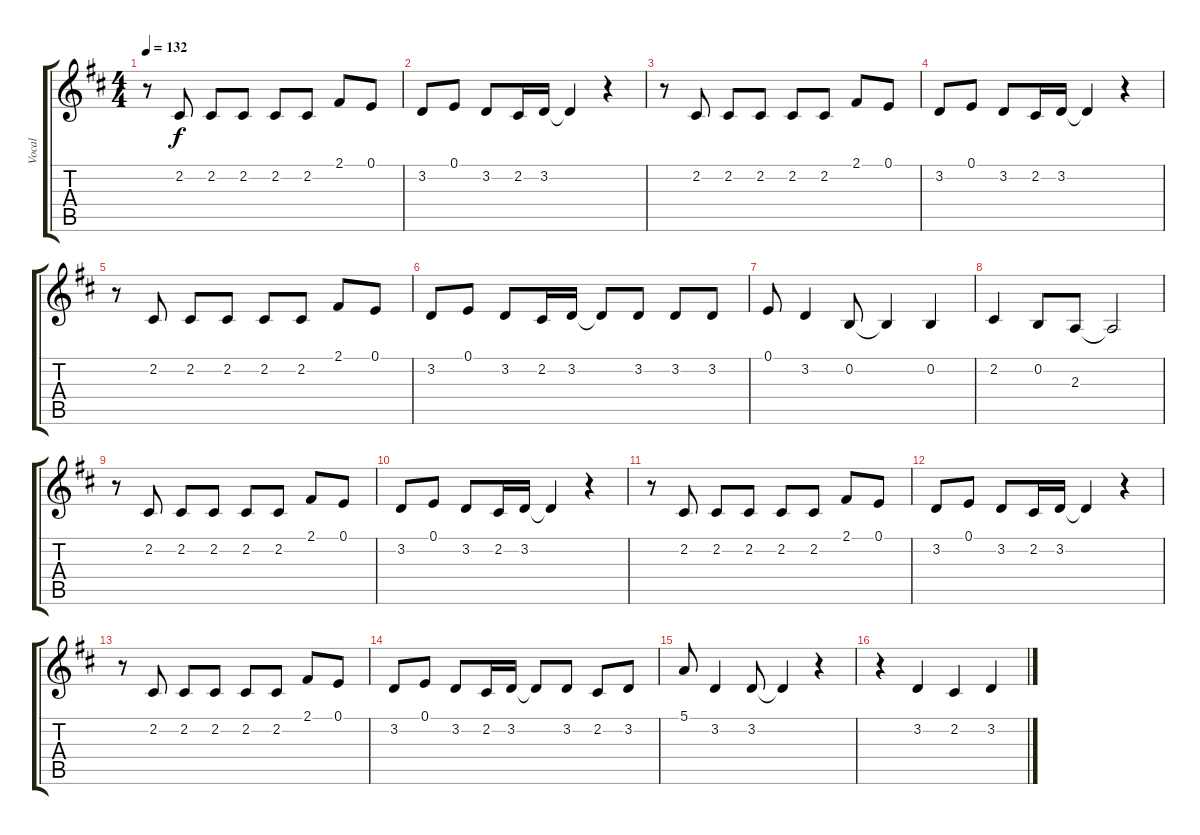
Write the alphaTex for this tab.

\track ("Vocal" "Vocal") {instrument voiceoohs}
\staff {score tabs}
\tuning (E4 B3 G3 D3 A2 E2) {hide}
\ts (4 4)
\tempo 132
\clef g2
\ks d
r.8{dy f} 2.2.8 2.2.8 2.2.8 2.2.8 2.2.8 2.1.8 0.1.8 |
3.2.8 0.1.8 3.2.8 2.2.16 3.2.16 3.2{t}.4 r.4 |
r.8 2.2.8 2.2.8 2.2.8 2.2.8 2.2.8 2.1.8 0.1.8 |
3.2.8 0.1.8 3.2.8 2.2.16 3.2.16 3.2{t}.4 r.4 |
r.8 2.2.8 2.2.8 2.2.8 2.2.8 2.2.8 2.1.8 0.1.8 |
3.2.8 0.1.8 3.2.8 2.2.16 3.2.16 3.2{t}.8 3.2.8 3.2.8 3.2.8 |
0.1.8 3.2.4 0.2.8 0.2{t}.4 0.2.4 |
2.2.4 0.2.8 2.3.8 2.3{t}.2 |
r.8 2.2.8 2.2.8 2.2.8 2.2.8 2.2.8 2.1.8 0.1.8 |
3.2.8 0.1.8 3.2.8 2.2.16 3.2.16 3.2{t}.4 r.4 |
r.8 2.2.8 2.2.8 2.2.8 2.2.8 2.2.8 2.1.8 0.1.8 |
3.2.8 0.1.8 3.2.8 2.2.16 3.2.16 3.2{t}.4 r.4 |
r.8 2.2.8 2.2.8 2.2.8 2.2.8 2.2.8 2.1.8 0.1.8 |
3.2.8 0.1.8 3.2.8 2.2.16 3.2.16 3.2{t}.8 3.2.8 2.2.8 3.2.8 |
5.1.8 3.2.4 3.2.8 3.2{t}.4 r.4 |
r.4 3.2.4 2.2.4 3.2.4
